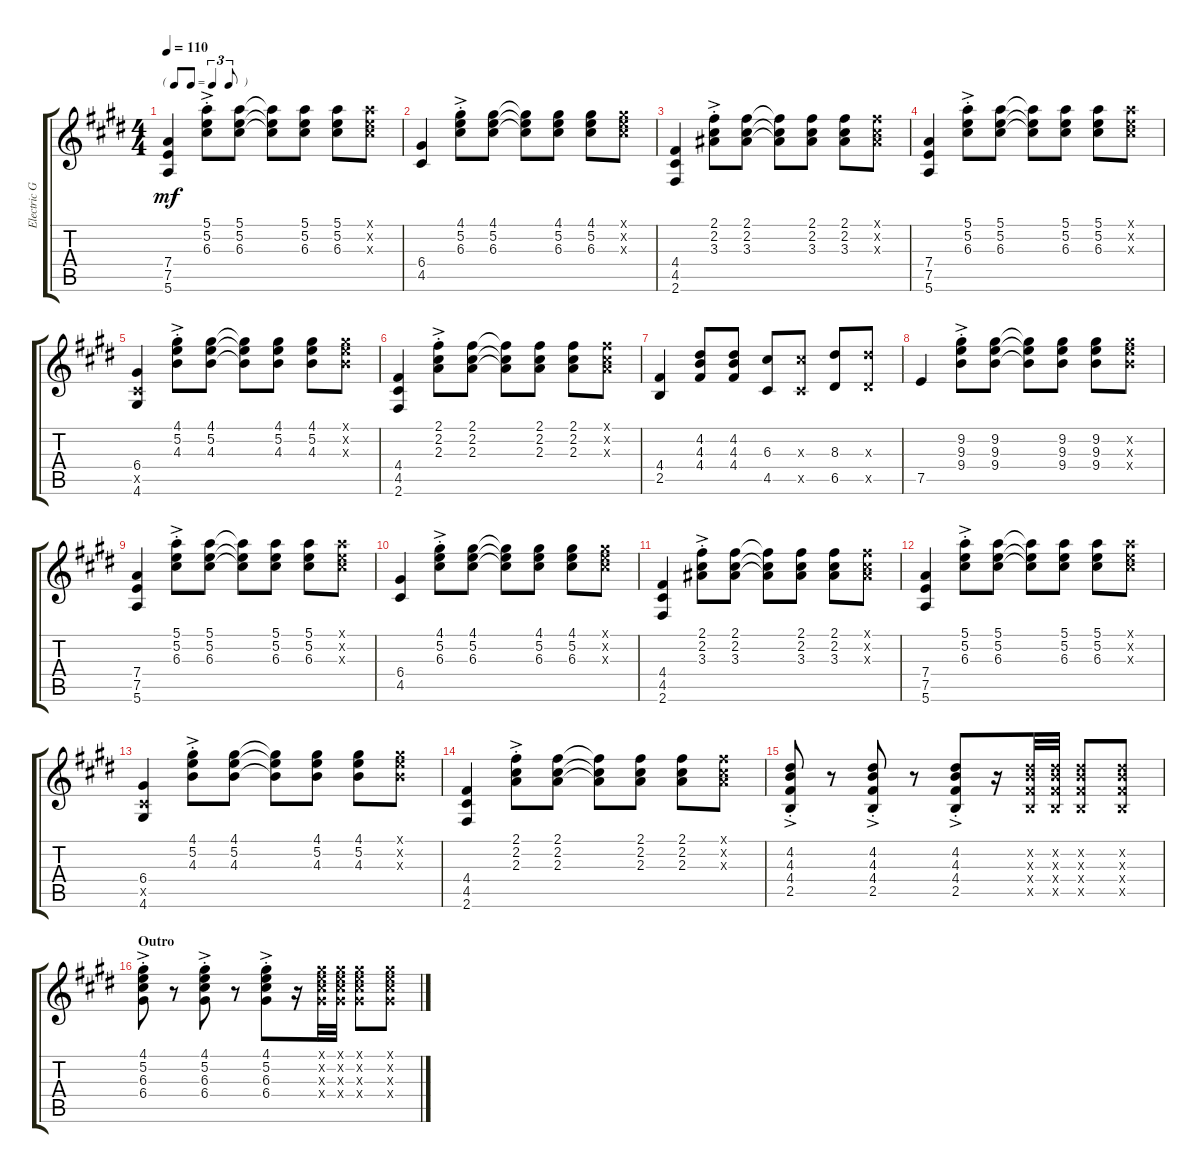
\track ("Electric Guitar" "Electric G") {instrument distortionguitar}
\staff {score tabs}
\tuning (E4 B3 G3 D3 A2 E2) {hide}
\ts (4 4)
\tf triplet8th
\tempo 110
\clef g2
\ks e
(7.4 7.5 5.6).4{dy mf} (5.1 5.2{ac st} 6.3{ac st}).8 (5.1 5.2 6.3).8 (5.1{t} 5.2{t} 6.3{t}).8 (5.1 5.2 6.3).8 (5.1 5.2 6.3).8 (5.1{x} 5.2{x} 6.3{x}).8 |
(6.4 4.5).4 (4.1{ac st} 5.2{ac st} 6.3{ac st}).8 (4.1 5.2 6.3).8 (4.1{t} 5.2{t} 6.3{t}).8 (4.1 5.2 6.3).8 (4.1 5.2 6.3).8 (4.1{x} 5.2{x} 6.3{x}).8 |
(4.4 4.5 2.6).4 (2.1{ac st} 2.2{ac st} 3.3{ac st}).8 (2.1 2.2 3.3).8 (2.1{t} 2.2{t} 3.3{t}).8 (2.1 2.2 3.3).8 (2.1 2.2 3.3).8 (2.1{x} 2.2{x} 3.3{x}).8 |
(7.4 7.5 5.6).4 (5.1{ac st} 5.2{ac st} 6.3{ac st}).8 (5.1 5.2 6.3).8 (5.1{t} 5.2{t} 6.3{t}).8 (5.1 5.2 6.3).8 (5.1 5.2 6.3).8 (5.1{x} 5.2{x} 6.3{x}).8 |
(6.4 4.5{x} 4.6).4 (4.1{ac st} 5.2{ac st} 4.3{ac st}).8 (4.1 5.2 4.3).8 (4.1{t} 5.2{t} 4.3{t}).8 (4.1 5.2 4.3).8 (4.1 5.2 4.3).8 (4.1{x} 5.2{x} 4.3{x}).8 |
(4.4 4.5 2.6).4 (2.1{ac st} 2.2{ac st} 2.3{ac st}).8 (2.1 2.2 2.3).8 (2.1{t} 2.2{t} 2.3{t}).8 (2.1 2.2 2.3).8 (2.1 2.2 2.3).8 (2.1{x} 2.2{x} 2.3{x}).8 |
(4.4 2.5).4 (4.2 4.3 4.4).8 (4.2 4.3 4.4).8 (6.3 4.5).8 (6.3{x} 4.5{x}).8 (8.3 6.5).8 (8.3{x} 6.5{x}).8 |
7.5.4 (9.2{ac st} 9.3{ac st} 9.4).8 (9.2 9.3 9.4).8 (9.2{t} 9.3{t} 9.4{t}).8 (9.2 9.3 9.4).8 (9.2 9.3 9.4).8 (9.2{x} 9.3{x} 9.4{x}).8 |
(7.4 7.5 5.6).4 (5.1 5.2{ac st} 6.3{ac st}).8 (5.1 5.2 6.3).8 (5.1{t} 5.2{t} 6.3{t}).8 (5.1 5.2 6.3).8 (5.1 5.2 6.3).8 (5.1{x} 5.2{x} 6.3{x}).8 |
(6.4 4.5).4 (4.1{ac st} 5.2{ac st} 6.3{ac st}).8 (4.1 5.2 6.3).8 (4.1{t} 5.2{t} 6.3{t}).8 (4.1 5.2 6.3).8 (4.1 5.2 6.3).8 (4.1{x} 5.2{x} 6.3{x}).8 |
(4.4 4.5 2.6).4 (2.1{ac st} 2.2{ac st} 3.3{ac st}).8 (2.1 2.2 3.3).8 (2.1{t} 2.2{t} 3.3{t}).8 (2.1 2.2 3.3).8 (2.1 2.2 3.3).8 (2.1{x} 2.2{x} 3.3{x}).8 |
(7.4 7.5 5.6).4 (5.1{ac st} 5.2{ac st} 6.3{ac st}).8 (5.1 5.2 6.3).8 (5.1{t} 5.2{t} 6.3{t}).8 (5.1 5.2 6.3).8 (5.1 5.2 6.3).8 (5.1{x} 5.2{x} 6.3{x}).8 |
(6.4 4.5{x} 4.6).4 (4.1{ac st} 5.2{ac st} 4.3{ac st}).8 (4.1 5.2 4.3).8 (4.1{t} 5.2{t} 4.3{t}).8 (4.1 5.2 4.3).8 (4.1 5.2 4.3).8 (4.1{x} 5.2{x} 4.3{x}).8 |
(4.4 4.5 2.6).4 (2.1{ac st} 2.2{ac st} 2.3{ac st}).8 (2.1 2.2 2.3).8 (2.1{t} 2.2{t} 2.3{t}).8 (2.1 2.2 2.3).8 (2.1 2.2 2.3).8 (2.1{x} 2.2{x} 2.3{x}).8 |
(4.2{ac st} 4.3{ac st} 4.4{ac st} 2.5{ac st}).8 r.8 (4.2{ac st} 4.3{ac st} 4.4{ac st} 2.5{ac st}).8 r.8 (4.2{ac st} 4.3{ac st} 4.4{ac st} 2.5{ac st}).8 r.16 (4.2{x} 4.3{x} 4.4{x} 2.5{x}).32 (4.2{x} 4.3{x} 4.4{x} 2.5{x}).32 (4.2{x} 4.3{x} 4.4{x} 2.5{x}).8 (4.2{x} 4.3{x} 4.4{x} 2.5{x}).8 |
\section ("" "Outro")
(4.1{ac st} 5.2{ac st} 6.3{ac st} 6.4{ac st}).8 r.8 (4.1{ac st} 5.2{ac st} 6.3{ac st} 6.4{ac st}).8 r.8 (4.1{ac st} 5.2{ac st} 6.3{ac st} 6.4{ac st}).8 r.16 (4.1{x} 5.2{x} 6.3{x} 6.4{x}).32 (4.1{x} 5.2{x} 6.3{x} 6.4{x}).32 (4.1{x} 5.2{x} 6.3{x} 6.4{x}).8 (4.1{x} 5.2{x} 6.3{x} 6.4{x}).8
